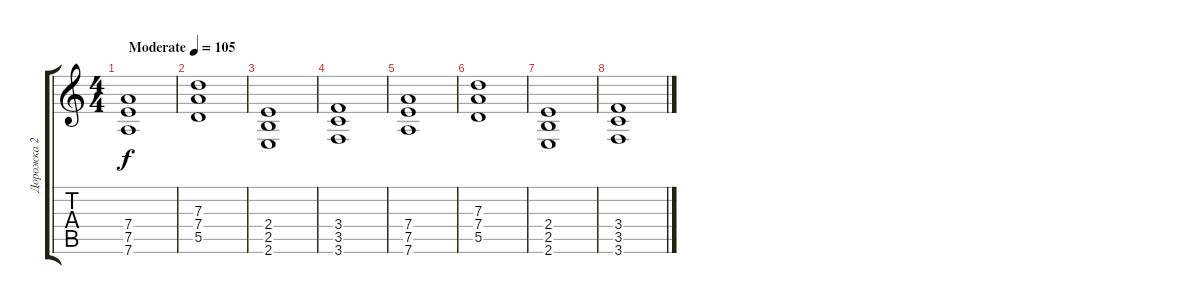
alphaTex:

\track ("Дорожка 2" "Дорожка 2") {instrument distortionguitar}
\staff {score tabs}
\tuning (E4 B3 G3 D3 A2 D2) {hide}
\ts (4 4)
\tempo (105 "Moderate")
\clef g2
\ks c
(7.4 7.5 7.6).1{dy f instrument distortionguitar} |
(7.3 7.4 5.5).1 |
(2.4 2.5 2.6).1 |
(3.4 3.5 3.6).1 |
(7.4 7.5 7.6).1 |
(7.3 7.4 5.5).1 |
(2.4 2.5 2.6).1 |
(3.4 3.5 3.6).1
